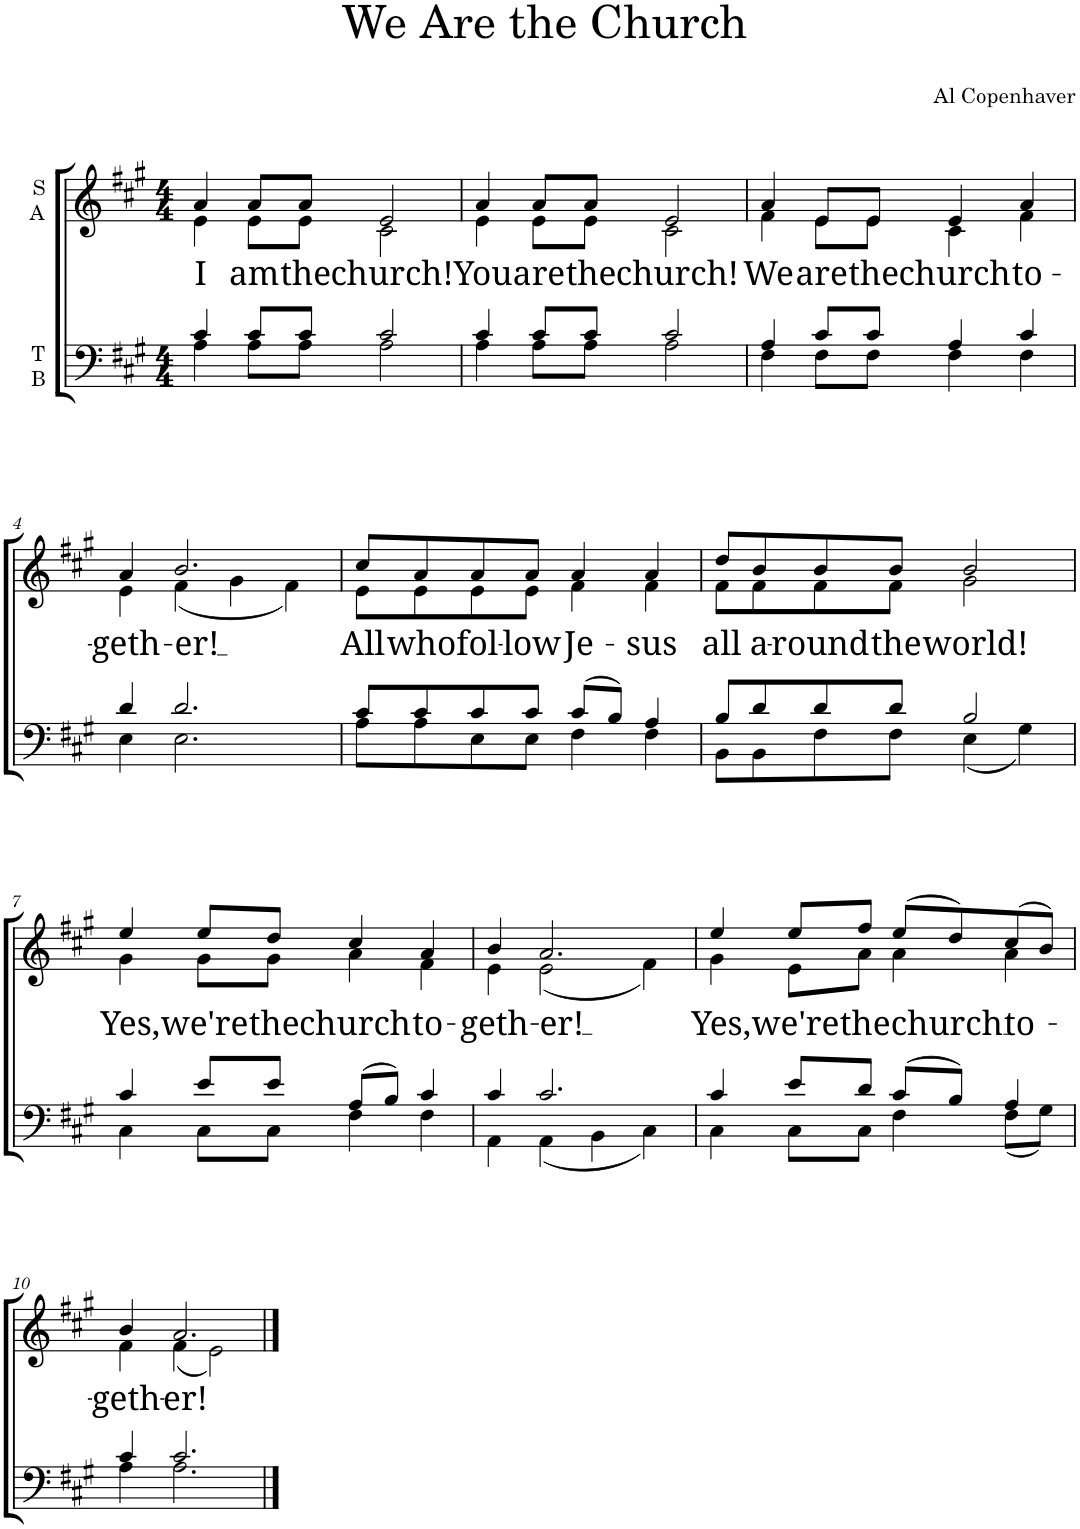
**kern	**kern	**text
*part2	*part1	*part1
*staff2	*staff1	*staff1
*I"T B	*I"S A	*
*clefF4	*clefG2	*
*k[f#c#g#]	*k[f#c#g#]	*
*M4/4	*M4/4	*
=1	=1	=1
*^	*	*
!	!	!	!LO:LY:b
*	*	*^	*
4c#/	4A\	4a/	4e\	I
!	!	!	!	!LO:LY:b
8c#/L	8A\L	8a/L	8e\L	am
!	!	!	!	!LO:LY:b
8c#/J	8A\J	8a/J	8e\J	the
!	!	!	!	!LO:LY:b
2c#/	2A\	2e/	2c#\	church!
=2	=2	=2	=2	=2
!	!	!	!	!LO:LY:b
4c#/	4A\	4a/	4e\	You
!	!	!	!	!LO:LY:b
8c#/L	8A\L	8a/L	8e\L	are
!	!	!	!	!LO:LY:b
8c#/J	8A\J	8a/J	8e\J	the
!	!	!	!	!LO:LY:b
2c#/	2A\	2e/	2c#\	church!
=3	=3	=3	=3	=3
!	!	!	!	!LO:LY:b
4A/	4F#\	4a/	4f#\	We
!	!	!	!	!LO:LY:b
8c#/L	8F#\L	8e/L	8e\L	are
!	!	!	!	!LO:LY:b
8c#/J	8F#\J	8e/J	8e\J	the
!	!	!	!	!LO:LY:b
4A/	4F#\	4e/	4c#\	church
!	!	!	!	!LO:LY:b
4c#/	4F#\	4a/	4f#\	to-
!!LO:LB:g=z	!!
=4	=4	=4	=4	=4
!	!	!	!	!LO:LY:b
4d/	4E\	4a/	4e\	-geth-
!	!	!	!	!LO:LY:b
2.d/	2.E\	2.b/	(4f#\	-er!
.	.	.	4g#\	.
.	.	.	4f#\)	.
=5	=5	=5	=5	=5
!	!	!	!	!LO:LY:b
8c#/L	8A\L	8cc#/L	8e\L	All
!	!	!	!	!LO:LY:b
8c#/	8A\	8a/	8e\	who
!	!	!	!	!LO:LY:b
8c#/	8E\	8a/	8e\	fol-
!	!	!	!	!LO:LY:b
8c#/J	8E\J	8a/J	8e\J	-low
!	!	!	!	!LO:LY:b
(8c#/L	4F#\	4a/	4f#\	Je-
8B/J)	.	.	.	.
!	!	!	!	!LO:LY:b
4A/	4F#\	4a/	4f#\	-sus
=6	=6	=6	=6	=6
!	!	!	!	!LO:LY:b
8B/L	8BB\L	8dd/L	8f#\L	all
!	!	!	!	!LO:LY:b
8d/	8BB\	8b/	8f#\	a-
!	!	!	!	!LO:LY:b
8d/	8F#\	8b/	8f#\	-round
!	!	!	!	!LO:LY:b
8d/J	8F#\J	8b/J	8f#\J	the
!	!	!	!	!LO:LY:b
2B/	(4E\	2b/	2g#\	world!
.	4G#\)	.	.	.
!!LO:LB:g=z	!!
=7	=7	=7	=7	=7
!	!	!	!	!LO:LY:b
4c#/	4C#\	4ee/	4g#\	Yes,
!	!	!	!	!LO:LY:b
8e/L	8C#\L	8ee/L	8g#\L	we're
!	!	!	!	!LO:LY:b
8e/J	8C#\J	8dd/J	8g#\J	the
!	!	!	!	!LO:LY:b
(8A/L	4F#\	4cc#/	4a\	church
8B/J)	.	.	.	.
!	!	!	!	!LO:LY:b
4c#/	4F#\	4a/	4f#\	to-
=8	=8	=8	=8	=8
!	!	!	!	!LO:LY:b
4c#/	4AA\	4b/	4e\	-geth-
!	!	!	!	!LO:LY:b
2.c#/	(4AA\	2.a/	(2e\	-er!
.	4BB\	.	.	.
.	4C#\)	.	4f#\)	.
=9	=9	=9	=9	=9
!	!	!	!	!LO:LY:b
4c#/	4C#\	4ee/	4g#\	Yes,
!	!	!	!	!LO:LY:b
8e/L	8C#\L	8ee/L	8e\L	we're
!	!	!	!	!LO:LY:b
8d/J	8C#\J	8ff#/J	8a\J	the
!	!	!	!	!LO:LY:b
(8c#/L	4F#\	(8ee/L	4a\	church
8B/J)	.	8dd/)	.	.
!	!	!	!	!LO:LY:b
4A/	(8F#\L	(8cc#/	4a\	to-
.	8G#\J)	8b/J)	.	.
!!LO:LB:g=z	!!
=10	=10	=10	=10	=10
!	!	!	!	!LO:LY:b
4c#/	4A\	4b/	4f#\	geth-
!	!	!	!	!LO:LY:b
2.c#/	2.A\	2.a/	(4f#\	-er!
.	.	.	2e\)	.
*v	*v	*	*	*
*	*v	*v	*
==	==	==
*-	*-	*-
